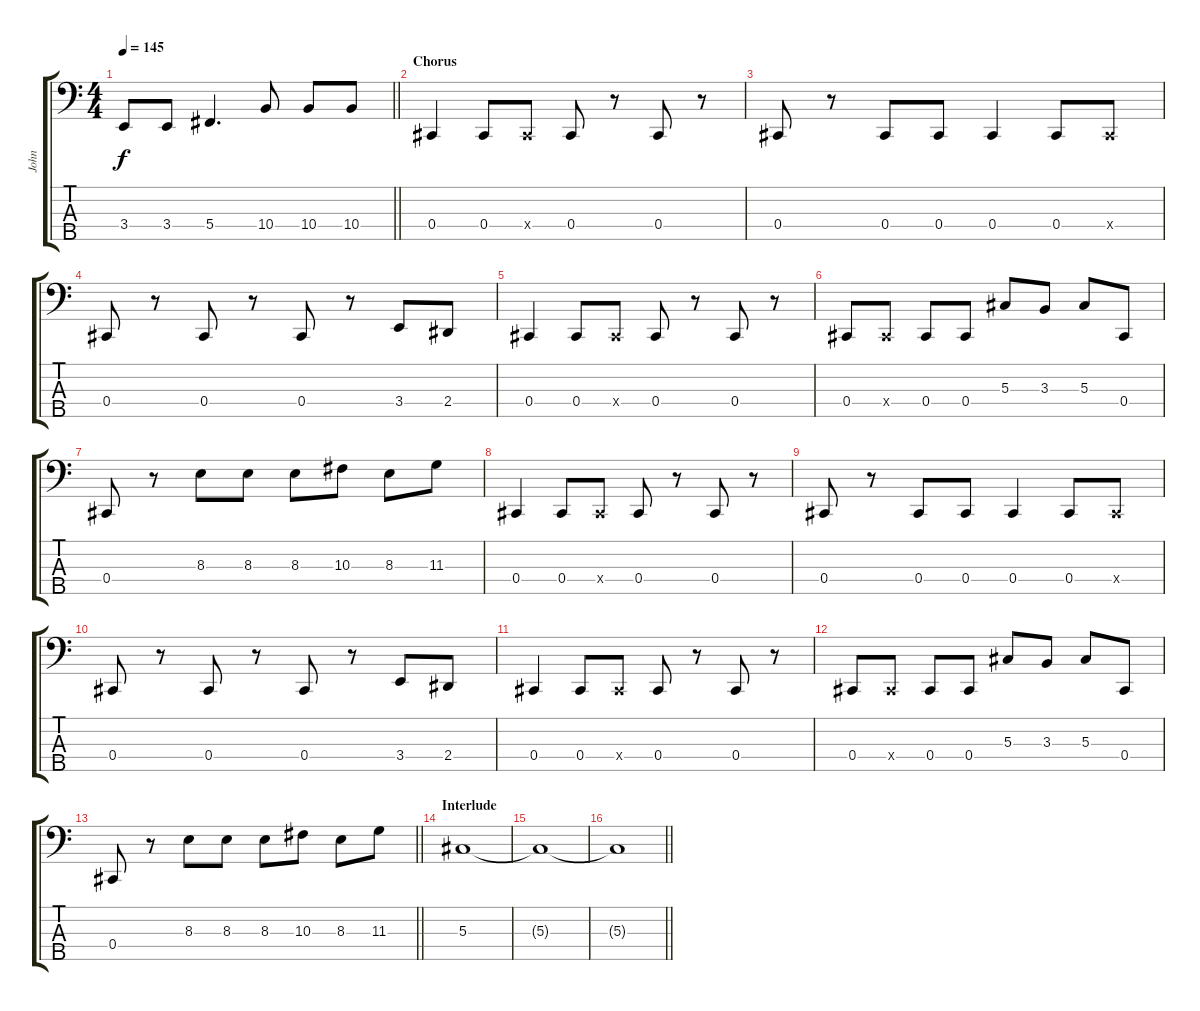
\track ("John" "John") {instrument electricbassfinger}
\staff {score tabs}
\tuning (Gb2 Db2 Ab1 Db1 Bb0) {hide}
\ts (4 4)
\tempo 145
\clef f4
\barLineRight lightlight
\ks c
3.4.8{dy f} 3.4.8 5.4.4{d} 10.4.8 10.4.8 10.4.8 |
\section ("" "Chorus")
0.4.4 0.4.8 0.4{x}.8 0.4.8 r.8 0.4.8 r.8 |
0.4.8 r.8 0.4.8 0.4.8 0.4.4 0.4.8 0.4{x}.8 |
0.4.8 r.8 0.4.8 r.8 0.4.8 r.8 3.4.8 2.4.8 |
0.4.4 0.4.8 0.4{x}.8 0.4.8 r.8 0.4.8 r.8 |
0.4.8 0.4{x}.8 0.4.8 0.4.8 5.3.8 3.3.8 5.3.8 0.4.8 |
0.4.8 r.8 8.3.8 8.3.8 8.3.8 10.3.8 8.3.8 11.3.8 |
0.4.4 0.4.8 0.4{x}.8 0.4.8 r.8 0.4.8 r.8 |
0.4.8 r.8 0.4.8 0.4.8 0.4.4 0.4.8 0.4{x}.8 |
0.4.8 r.8 0.4.8 r.8 0.4.8 r.8 3.4.8 2.4.8 |
0.4.4 0.4.8 0.4{x}.8 0.4.8 r.8 0.4.8 r.8 |
0.4.8 0.4{x}.8 0.4.8 0.4.8 5.3.8 3.3.8 5.3.8 0.4.8 |
\barLineRight lightlight
0.4.8 r.8 8.3.8 8.3.8 8.3.8 10.3.8 8.3.8 11.3.8 |
\section ("" "Interlude")
5.3.1 |
5.3{t}.1 |
\barLineRight lightlight
5.3{t}.1
